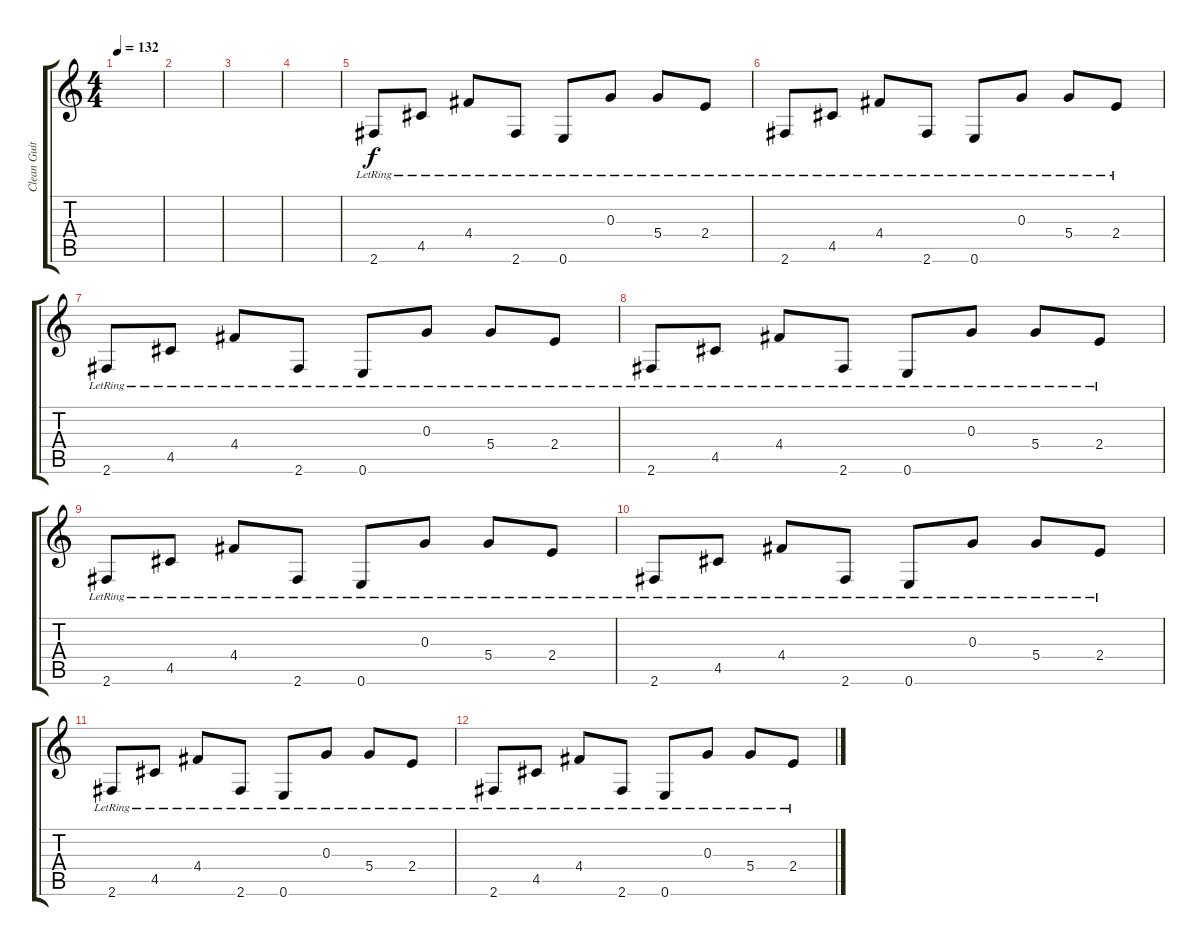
\track ("Clean Guitar" "Clean Guit") {instrument electricguitarclean}
\staff {score tabs}
\tuning (E4 B3 G3 D3 A2 E2) {hide}
\ts (4 4)
\tempo 132
\clef g2
\ks c
|
|
|
|
2.6{lr}.8 4.5{lr}.8 4.4{lr}.8 2.6{lr}.8 0.6{lr}.8 0.3{lr}.8 5.4{lr}.8 2.4{lr}.8 |
2.6{lr}.8 4.5{lr}.8 4.4{lr}.8 2.6{lr}.8 0.6{lr}.8 0.3{lr}.8 5.4{lr}.8 2.4{lr}.8 |
2.6{lr}.8 4.5{lr}.8 4.4{lr}.8 2.6{lr}.8 0.6{lr}.8 0.3{lr}.8 5.4{lr}.8 2.4{lr}.8 |
2.6{lr}.8 4.5{lr}.8 4.4{lr}.8 2.6{lr}.8 0.6{lr}.8 0.3{lr}.8 5.4{lr}.8 2.4{lr}.8 |
2.6{lr}.8 4.5{lr}.8 4.4{lr}.8 2.6{lr}.8 0.6{lr}.8 0.3{lr}.8 5.4{lr}.8 2.4{lr}.8 |
2.6{lr}.8 4.5{lr}.8 4.4{lr}.8 2.6{lr}.8 0.6{lr}.8 0.3{lr}.8 5.4{lr}.8 2.4{lr}.8 |
2.6{lr}.8 4.5{lr}.8 4.4{lr}.8 2.6{lr}.8 0.6{lr}.8 0.3{lr}.8 5.4{lr}.8 2.4{lr}.8 |
2.6{lr}.8 4.5{lr}.8 4.4{lr}.8 2.6{lr}.8 0.6{lr}.8 0.3{lr}.8 5.4{lr}.8 2.4{lr}.8
